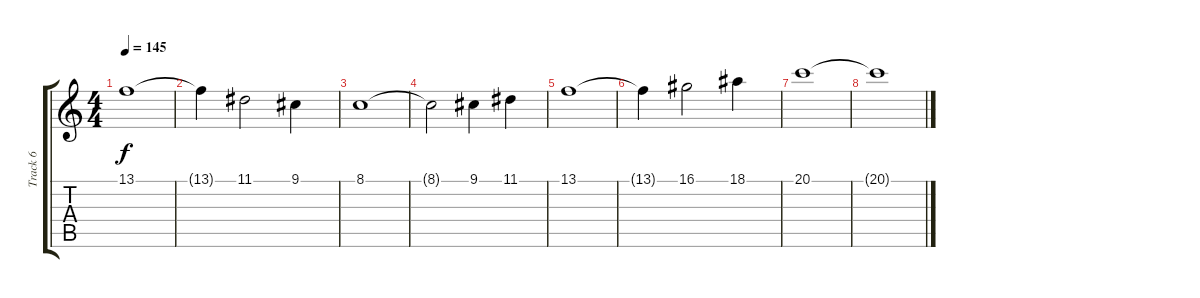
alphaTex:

\track ("Track 6" "Track 6") {instrument pad4choir}
\staff {score tabs}
\tuning (E4 B3 G3 D3 A2 E2) {hide}
\ts (4 4)
\tempo 145
\clef g2
\ks c
13.1.1{dy f volume 10} |
13.1{t}.4 11.1.2 9.1.4 |
8.1.1 |
8.1{t}.2 9.1.4 11.1.4 |
13.1.1 |
13.1{t}.4 16.1.2 18.1.4 |
20.1.1 |
20.1{t}.1
